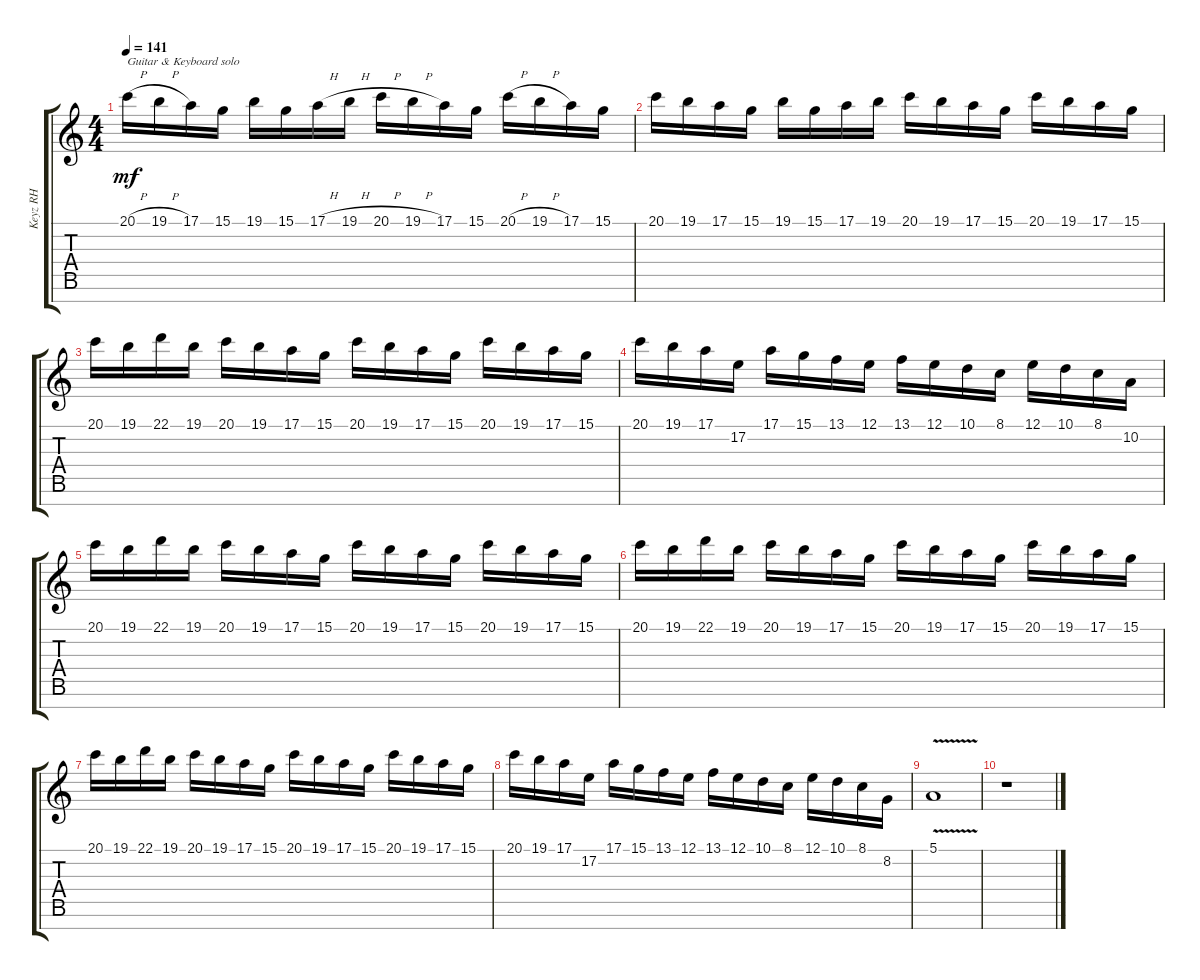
\track ("Keyz RH" "Keyz RH") {instrument pad8sweep}
\staff {score tabs}
\tuning (E4 B3 G3 D3 A2 E2 B1) {hide}
\ts (4 4)
\tempo 141
\clef g2
\ks c
20.1{h}.16{txt "Guitar & Keyboard solo" dy mf volume 11 balance 9 instrument lead2sawtooth} 19.1{h}.16 17.1.16 15.1.16 19.1.16 15.1.16 17.1{h}.16 19.1{h}.16 20.1{h}.16 19.1{h}.16 17.1.16 15.1.16 20.1{h}.16 19.1{h}.16 17.1.16 15.1.16 |
20.1.16 19.1.16 17.1.16 15.1.16 19.1.16 15.1.16 17.1.16 19.1.16 20.1.16 19.1.16 17.1.16 15.1.16 20.1.16 19.1.16 17.1.16 15.1.16 |
20.1.16 19.1.16 22.1.16 19.1.16 20.1.16 19.1.16 17.1.16 15.1.16 20.1.16 19.1.16 17.1.16 15.1.16 20.1.16 19.1.16 17.1.16 15.1.16 |
20.1.16 19.1.16 17.1.16 17.2.16 17.1.16 15.1.16 13.1.16 12.1.16 13.1.16 12.1.16 10.1.16 8.1.16 12.1.16 10.1.16 8.1.16 10.2.16 |
20.1.16 19.1.16 22.1.16 19.1.16 20.1.16 19.1.16 17.1.16 15.1.16 20.1.16 19.1.16 17.1.16 15.1.16 20.1.16 19.1.16 17.1.16 15.1.16 |
20.1.16 19.1.16 22.1.16 19.1.16 20.1.16 19.1.16 17.1.16 15.1.16 20.1.16 19.1.16 17.1.16 15.1.16 20.1.16 19.1.16 17.1.16 15.1.16 |
20.1.16 19.1.16 22.1.16 19.1.16 20.1.16 19.1.16 17.1.16 15.1.16 20.1.16 19.1.16 17.1.16 15.1.16 20.1.16 19.1.16 17.1.16 15.1.16 |
20.1.16 19.1.16 17.1.16 17.2.16 17.1.16 15.1.16 13.1.16 12.1.16 13.1.16 12.1.16 10.1.16 8.1.16 12.1.16 10.1.16 8.1.16 8.2.16 |
5.1{v}.1 |
r.1
